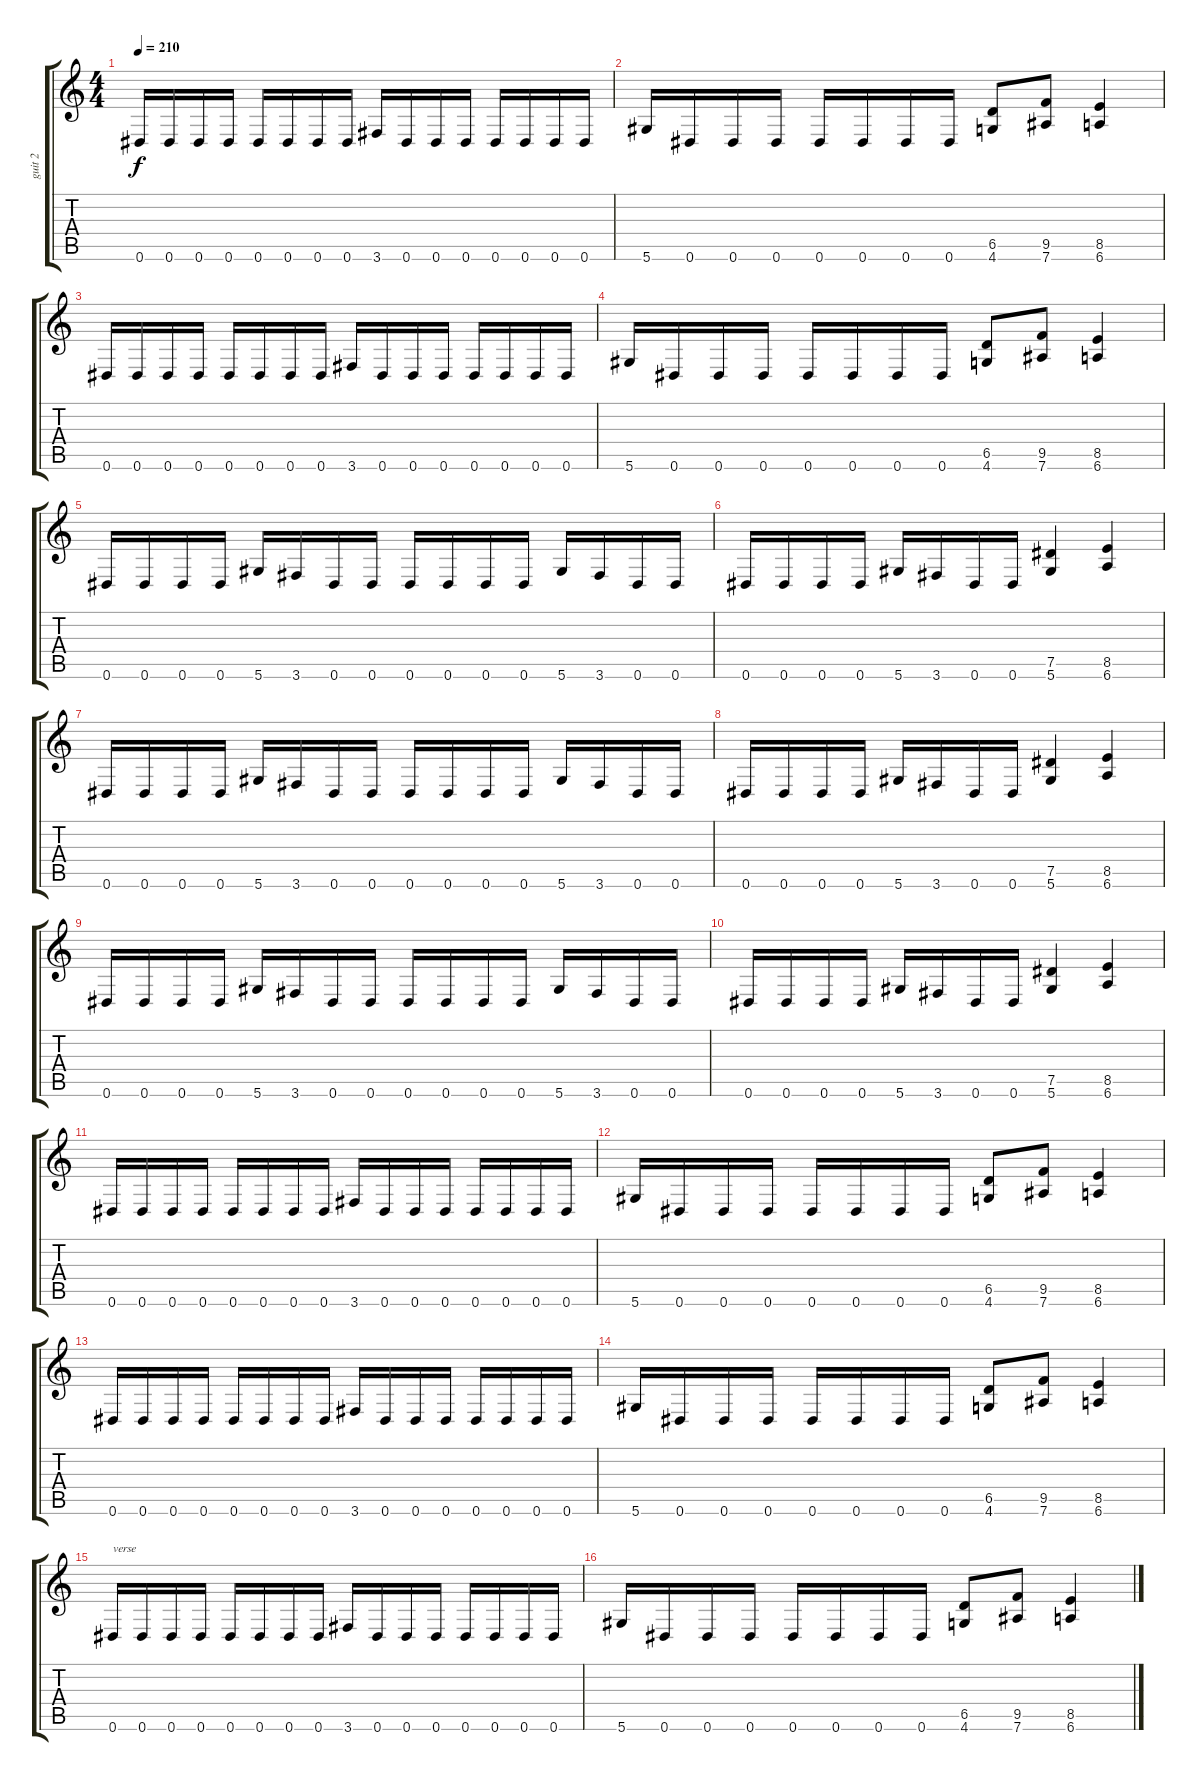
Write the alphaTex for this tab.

\track ("guit 2" "guit 2") {instrument distortionguitar}
\staff {score tabs}
\tuning (Eb4 Bb3 Gb3 Db3 Ab2 Eb2) {hide}
\ts (4 4)
\tempo 210
\clef g2
\ks c
0.6.16{dy f} 0.6.16 0.6.16 0.6.16 0.6.16 0.6.16 0.6.16 0.6.16 3.6.16 0.6.16 0.6.16 0.6.16 0.6.16 0.6.16 0.6.16 0.6.16 |
5.6.16 0.6.16 0.6.16 0.6.16 0.6.16 0.6.16 0.6.16 0.6.16 (6.5 4.6).8 (9.5 7.6).8 (8.5 6.6).4 |
0.6.16 0.6.16 0.6.16 0.6.16 0.6.16 0.6.16 0.6.16 0.6.16 3.6.16 0.6.16 0.6.16 0.6.16 0.6.16 0.6.16 0.6.16 0.6.16 |
5.6.16 0.6.16 0.6.16 0.6.16 0.6.16 0.6.16 0.6.16 0.6.16 (6.5 4.6).8 (9.5 7.6).8 (8.5 6.6).4 |
0.6.16 0.6.16 0.6.16 0.6.16 5.6.16 3.6.16 0.6.16 0.6.16 0.6.16 0.6.16 0.6.16 0.6.16 5.6.16 3.6.16 0.6.16 0.6.16 |
0.6.16 0.6.16 0.6.16 0.6.16 5.6.16 3.6.16 0.6.16 0.6.16 (7.5 5.6).4 (8.5 6.6).4 |
0.6.16 0.6.16 0.6.16 0.6.16 5.6.16 3.6.16 0.6.16 0.6.16 0.6.16 0.6.16 0.6.16 0.6.16 5.6.16 3.6.16 0.6.16 0.6.16 |
0.6.16 0.6.16 0.6.16 0.6.16 5.6.16 3.6.16 0.6.16 0.6.16 (7.5 5.6).4 (8.5 6.6).4 |
0.6.16 0.6.16 0.6.16 0.6.16 5.6.16 3.6.16 0.6.16 0.6.16 0.6.16 0.6.16 0.6.16 0.6.16 5.6.16 3.6.16 0.6.16 0.6.16 |
0.6.16 0.6.16 0.6.16 0.6.16 5.6.16 3.6.16 0.6.16 0.6.16 (7.5 5.6).4 (8.5 6.6).4 |
0.6.16 0.6.16 0.6.16 0.6.16 0.6.16 0.6.16 0.6.16 0.6.16 3.6.16 0.6.16 0.6.16 0.6.16 0.6.16 0.6.16 0.6.16 0.6.16 |
5.6.16 0.6.16 0.6.16 0.6.16 0.6.16 0.6.16 0.6.16 0.6.16 (6.5 4.6).8 (9.5 7.6).8 (8.5 6.6).4 |
0.6.16 0.6.16 0.6.16 0.6.16 0.6.16 0.6.16 0.6.16 0.6.16 3.6.16 0.6.16 0.6.16 0.6.16 0.6.16 0.6.16 0.6.16 0.6.16 |
5.6.16 0.6.16 0.6.16 0.6.16 0.6.16 0.6.16 0.6.16 0.6.16 (6.5 4.6).8 (9.5 7.6).8 (8.5 6.6).4 |
0.6.16{txt "verse"} 0.6.16 0.6.16 0.6.16 0.6.16 0.6.16 0.6.16 0.6.16 3.6.16 0.6.16 0.6.16 0.6.16 0.6.16 0.6.16 0.6.16 0.6.16 |
5.6.16 0.6.16 0.6.16 0.6.16 0.6.16 0.6.16 0.6.16 0.6.16 (6.5 4.6).8 (9.5 7.6).8 (8.5 6.6).4
